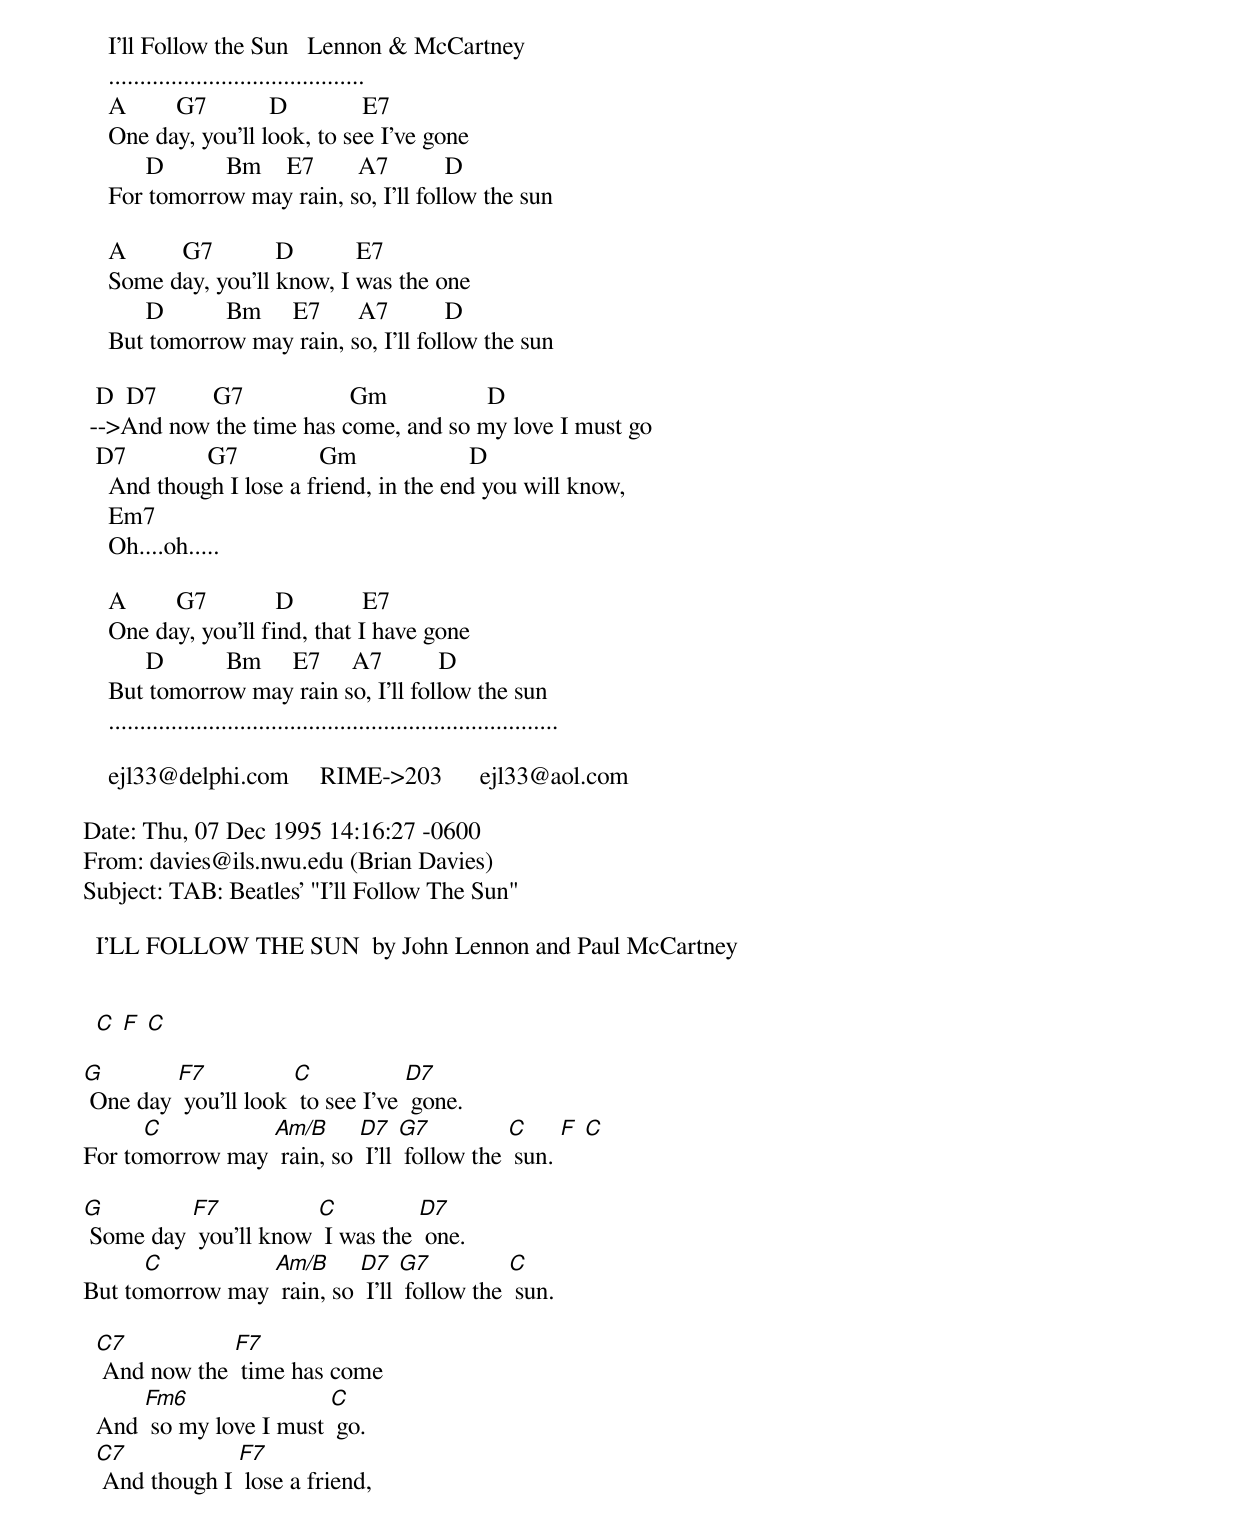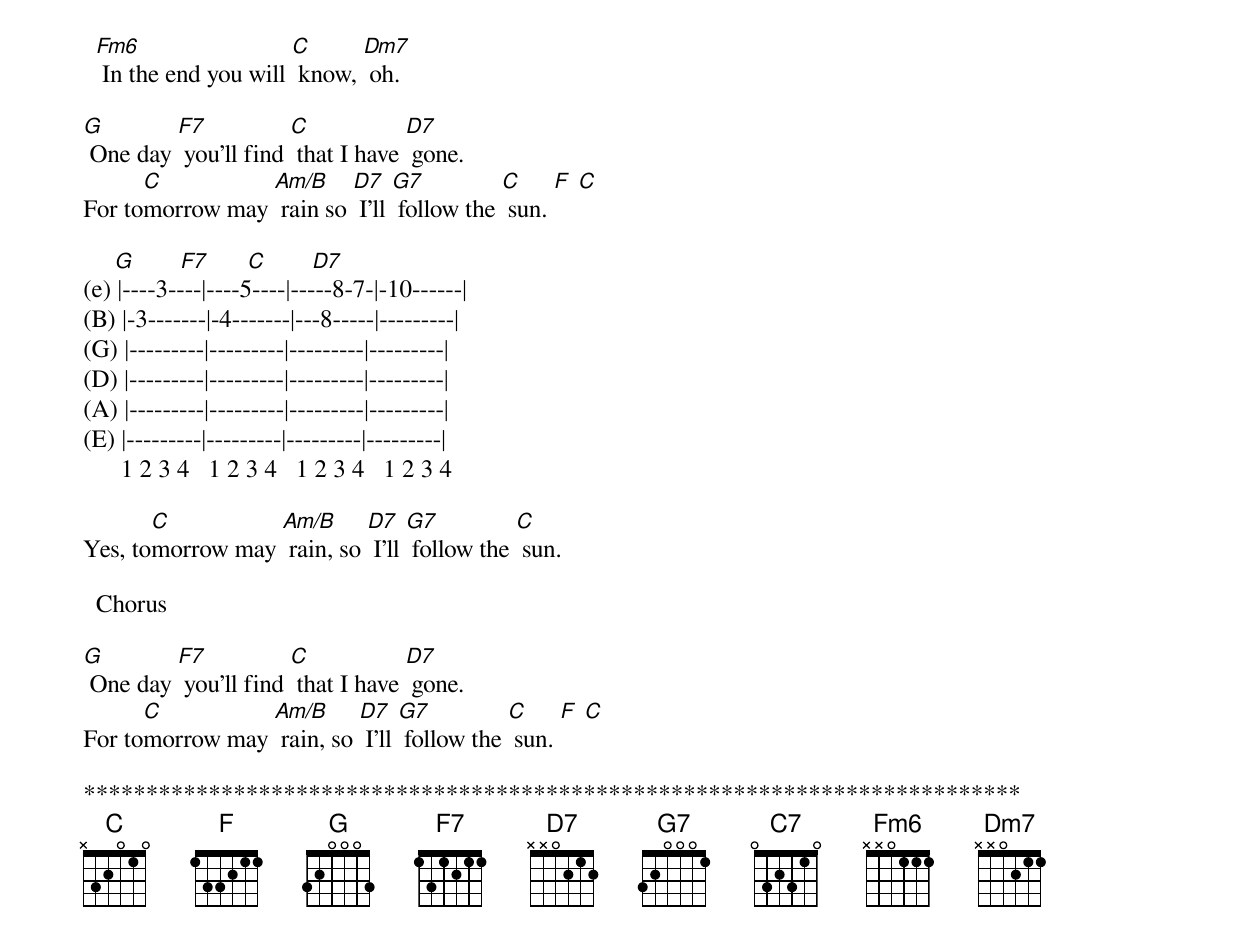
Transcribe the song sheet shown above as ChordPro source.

    I'll Follow the Sun   Lennon & McCartney
    .........................................
    A        G7          D            E7
    One day, you'll look, to see I've gone
          D          Bm    E7       A7         D
    For tomorrow may rain, so, I'll follow the sun

    A         G7          D          E7
    Some day, you'll know, I was the one
          D          Bm     E7      A7         D
    But tomorrow may rain, so, I'll follow the sun

  D  D7         G7                 Gm                D
 -->And now the time has come, and so my love I must go
  D7             G7             Gm                  D
    And though I lose a friend, in the end you will know,
    Em7
    Oh....oh.....

    A        G7           D           E7
    One day, you'll find, that I have gone
          D          Bm     E7     A7         D
    But tomorrow may rain so, I'll follow the sun
    ........................................................................

    ejl33@delphi.com     RIME->203      ejl33@aol.com

Date: Thu, 07 Dec 1995 14:16:27 -0600
From: davies@ils.nwu.edu (Brian Davies)
Subject: TAB: Beatles' "I'll Follow The Sun"

  I'LL FOLLOW THE SUN  by John Lennon and Paul McCartney


  [C] [F] [C]

[G] One day [F7] you'll look [C] to see I've [D7] gone.
For to[C]morrow may [Am/B] rain, so [D7] I'll [G7] follow the [C] sun. [F] [C]

[G] Some day [F7] you'll know [C] I was the [D7] one.
But to[C]morrow may [Am/B] rain, so [D7] I'll [G7] follow the [C] sun.

  [C7] And now the [F7] time has come
  And [Fm6] so my love I must [C] go.
  [C7] And though I [F7] lose a friend,
  [Fm6] In the end you will [C] know, [Dm7] oh.

[G] One day [F7] you'll find [C] that I have [D7] gone.
For to[C]morrow may [Am/B] rain so [D7] I'll [G7] follow the [C] sun. [F] [C]

     [G]       [F7]      [C]       [D7]
(e) |----3----|----5----|-----8-7-|-10------|
(B) |-3-------|-4-------|---8-----|---------|
(G) |---------|---------|---------|---------|
(D) |---------|---------|---------|---------|
(A) |---------|---------|---------|---------|
(E) |---------|---------|---------|---------|
      1 2 3 4   1 2 3 4   1 2 3 4   1 2 3 4

Yes, to[C]morrow may [Am/B] rain, so [D7] I'll [G7] follow the [C] sun.

  Chorus

[G] One day [F7] you'll find [C] that I have [D7] gone.
For to[C]morrow may [Am/B] rain, so [D7] I'll [G7] follow the [C] sun. [F] [C]

***************************************************************************
